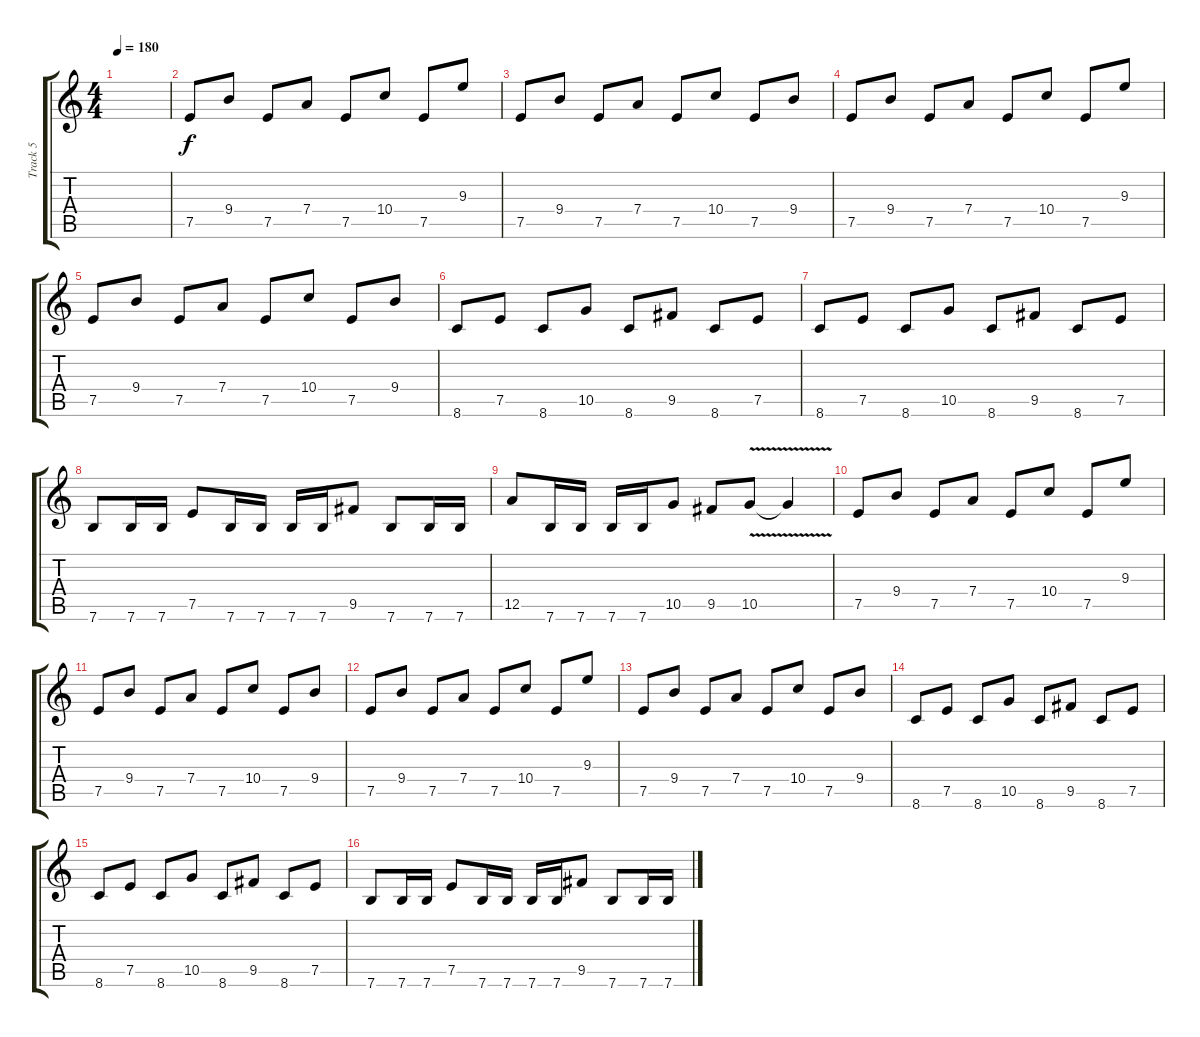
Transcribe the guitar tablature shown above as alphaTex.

\track ("Track 5" "Track 5") {instrument distortionguitar}
\staff {score tabs}
\tuning (E4 B3 G3 D3 A2 E2) {hide}
\ts (4 4)
\tempo 180
\clef g2
\ks c
|
7.5.8 9.4.8 7.5.8 7.4.8 7.5.8 10.4.8 7.5.8 9.3.8 |
7.5.8 9.4.8 7.5.8 7.4.8 7.5.8 10.4.8 7.5.8 9.4.8 |
7.5.8 9.4.8 7.5.8 7.4.8 7.5.8 10.4.8 7.5.8 9.3.8 |
7.5.8 9.4.8 7.5.8 7.4.8 7.5.8 10.4.8 7.5.8 9.4.8 |
8.6.8 7.5.8 8.6.8 10.5.8 8.6.8 9.5.8 8.6.8 7.5.8 |
8.6.8 7.5.8 8.6.8 10.5.8 8.6.8 9.5.8 8.6.8 7.5.8 |
7.6.8 7.6.16 7.6.16 7.5.8 7.6.16 7.6.16 7.6.16 7.6.16 9.5.8 7.6.8 7.6.16 7.6.16 |
12.5.8 7.6.16 7.6.16 7.6.16 7.6.16 10.5.8 9.5.8 10.5{v}.8 10.5{t}.4 |
7.5.8 9.4.8 7.5.8 7.4.8 7.5.8 10.4.8 7.5.8 9.3.8 |
7.5.8 9.4.8 7.5.8 7.4.8 7.5.8 10.4.8 7.5.8 9.4.8 |
7.5.8 9.4.8 7.5.8 7.4.8 7.5.8 10.4.8 7.5.8 9.3.8 |
7.5.8 9.4.8 7.5.8 7.4.8 7.5.8 10.4.8 7.5.8 9.4.8 |
8.6.8 7.5.8 8.6.8 10.5.8 8.6.8 9.5.8 8.6.8 7.5.8 |
8.6.8 7.5.8 8.6.8 10.5.8 8.6.8 9.5.8 8.6.8 7.5.8 |
7.6.8 7.6.16 7.6.16 7.5.8 7.6.16 7.6.16 7.6.16 7.6.16 9.5.8 7.6.8 7.6.16 7.6.16
